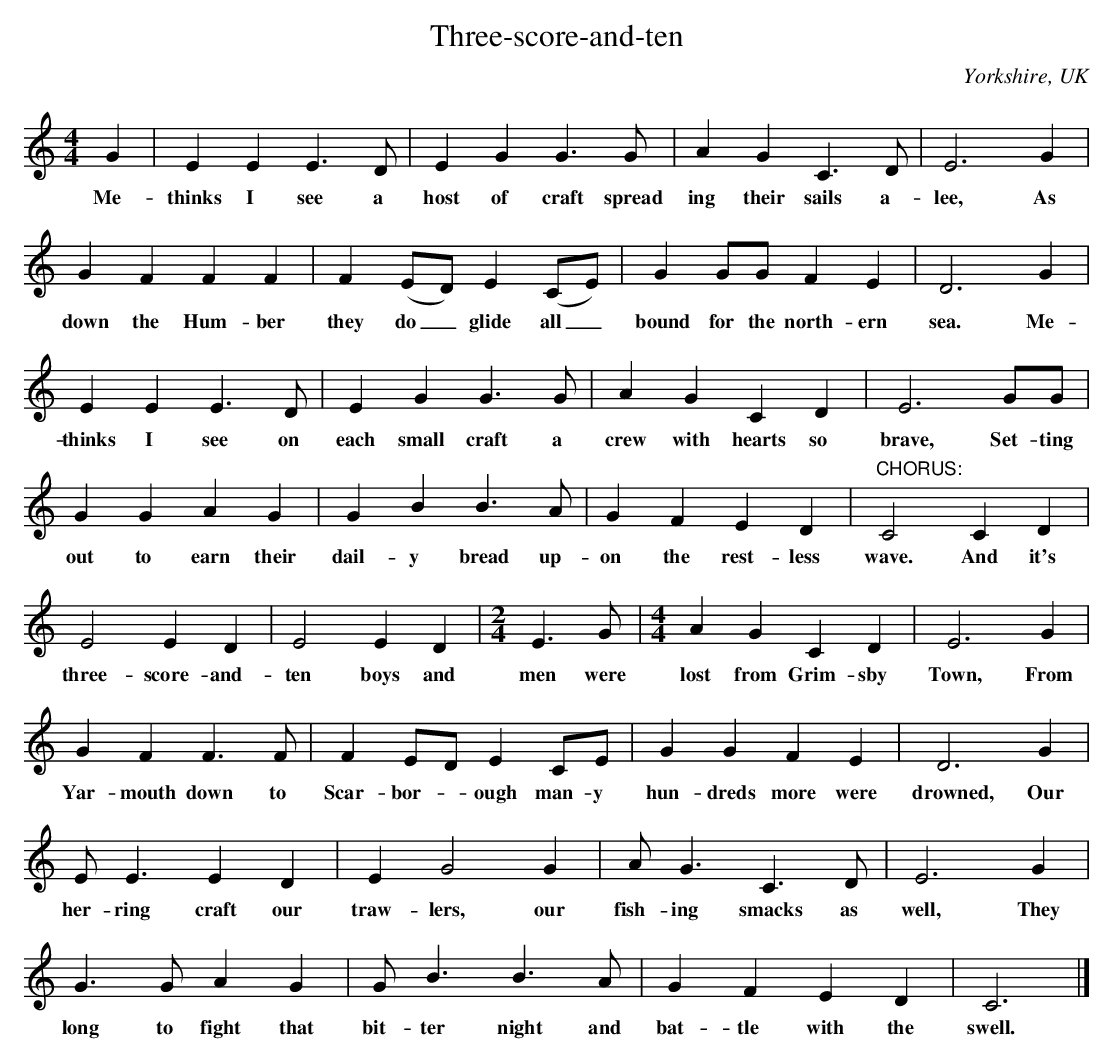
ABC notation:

X:1
T:Three-score-and-ten
O:Yorkshire, UK
M:4/4
L:1/4
K:C
G|E E E3/2 D/|E G G3/2 G/|A G C3/2 D/|E3 G|
w: Me- thinks I see a host of craft spread ing their sails a- lee, As
G F F F|F (E/D/) E (C/E/)|G G/G/ F E|D3 G|
w: down the Hum- ber they do_ glide all_ bound for the north- ern sea. Me-
E E E3/2 D/|E G G3/2 G/|A G C D|E3 G/G/|
w: thinks I see on each small craft a crew with hearts so brave, Set- ting
G G A G|G B B3/2 A/|G F E D|"CHORUS:"C2 C D|
w: out to earn their dail- y bread up- on the rest- less wave. And it's
E2 E D|E2 E D|[M:2/4]E3/2 G/|[M:4/4]A G C D|E3 G|
w: three- score- and- ten boys and men were lost from Grim- sby Town, From
G F F3/2 F/|F E/D/ E C/E/|G G F E|D3 G|
w: Yar- mouth down to Scar- bor-_ ough man- y hun- dreds more were drowned, Our
E/ E3/2 E D|E G2 G|A/ G3/2 C3/2 D/|E3 G|
w: her- ring craft our traw- lers, our fish- ing smacks as well, They
G3/2 G/ A G|G/ B3/2 B3/2 A/|G F E D|C3|]
w: long to fight that bit- ter night and bat- tle with the swell.
